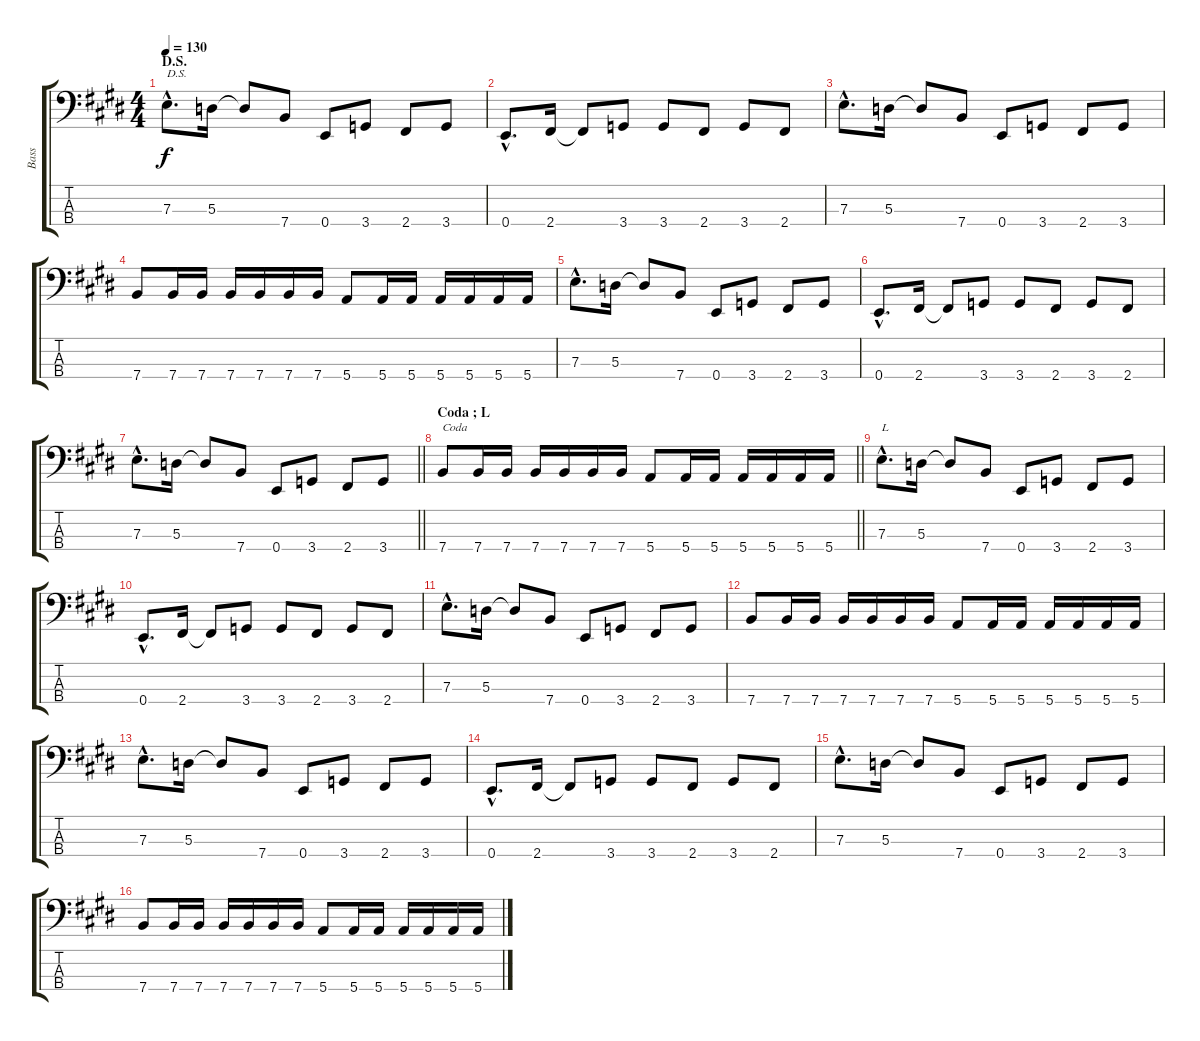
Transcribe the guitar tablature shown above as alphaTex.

\track ("Bass" "Bass") {instrument electricbasspick}
\staff {score tabs}
\tuning (G2 D2 A1 E1) {hide}
\ts (4 4)
\section ("" "D.S.")
\tempo 130
\clef f4
\ks e
7.3{hac}.8{d txt "D.S." dy f} 5.3.16 5.3{t}.8 7.4.8 0.4.8 3.4.8 2.4.8 3.4.8 |
0.4{hac}.8{d} 2.4.16 2.4{t}.8 3.4.8 3.4.8 2.4.8 3.4.8 2.4.8 |
7.3{hac}.8{d} 5.3.16 5.3{t}.8 7.4.8 0.4.8 3.4.8 2.4.8 3.4.8 |
7.4.8 7.4.16 7.4.16 7.4.16 7.4.16 7.4.16 7.4.16 5.4.8 5.4.16 5.4.16 5.4.16 5.4.16 5.4.16 5.4.16 |
7.3{hac}.8{d} 5.3.16 5.3{t}.8 7.4.8 0.4.8 3.4.8 2.4.8 3.4.8 |
0.4{hac}.8{d} 2.4.16 2.4{t}.8 3.4.8 3.4.8 2.4.8 3.4.8 2.4.8 |
\barLineRight lightlight
7.3{hac}.8{d} 5.3.16 5.3{t}.8 7.4.8 0.4.8 3.4.8 2.4.8 3.4.8 |
\section ("" "Coda ; L")
\barLineRight lightlight
7.4.8{txt "Coda"} 7.4.16 7.4.16 7.4.16 7.4.16 7.4.16 7.4.16 5.4.8 5.4.16 5.4.16 5.4.16 5.4.16 5.4.16 5.4.16 |
7.3{hac}.8{d txt "L"} 5.3.16 5.3{t}.8 7.4.8 0.4.8 3.4.8 2.4.8 3.4.8 |
0.4{hac}.8{d} 2.4.16 2.4{t}.8 3.4.8 3.4.8 2.4.8 3.4.8 2.4.8 |
7.3{hac}.8{d} 5.3.16 5.3{t}.8 7.4.8 0.4.8 3.4.8 2.4.8 3.4.8 |
7.4.8 7.4.16 7.4.16 7.4.16 7.4.16 7.4.16 7.4.16 5.4.8 5.4.16 5.4.16 5.4.16 5.4.16 5.4.16 5.4.16 |
7.3{hac}.8{d} 5.3.16 5.3{t}.8 7.4.8 0.4.8 3.4.8 2.4.8 3.4.8 |
0.4{hac}.8{d} 2.4.16 2.4{t}.8 3.4.8 3.4.8 2.4.8 3.4.8 2.4.8 |
7.3{hac}.8{d} 5.3.16 5.3{t}.8 7.4.8 0.4.8 3.4.8 2.4.8 3.4.8 |
7.4.8 7.4.16 7.4.16 7.4.16 7.4.16 7.4.16 7.4.16 5.4.8 5.4.16 5.4.16 5.4.16 5.4.16 5.4.16 5.4.16
